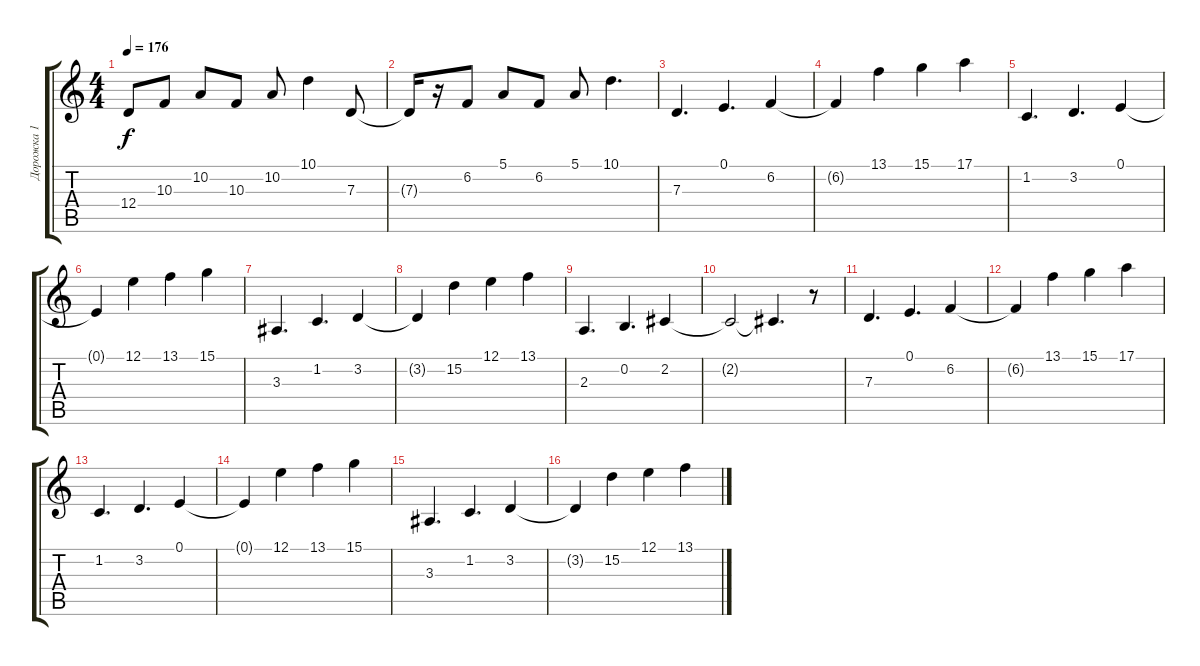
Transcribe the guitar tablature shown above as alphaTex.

\track ("Дорожка 1" "Дорожка 1") {instrument lead2sawtooth}
\staff {score tabs}
\tuning (E4 B3 G3 D3 A2 E2) {hide}
\ts (4 4)
\tempo 176
\clef g2
\ks c
12.4.8{dy f} 10.3.8 10.2.8 10.3.8 10.2.8 10.1.4 7.3.8 |
7.3{t}.16 r.16 6.2.8 5.1.8 6.2.8 5.1.8 10.1.4{d} |
7.3.4{d} 0.1.4{d} 6.2.4 |
6.2{t}.4 13.1.4 15.1.4 17.1.4 |
1.2.4{d} 3.2.4{d} 0.1.4 |
0.1{t}.4 12.1.4 13.1.4 15.1.4 |
3.3.4{d} 1.2.4{d} 3.2.4 |
3.2{t}.4 15.2.4 12.1.4 13.1.4 |
2.3.4{d} 0.2.4{d} 2.2.4 |
2.2{t}.2 2.2{t}.4{d} r.8 |
7.3.4{d} 0.1.4{d} 6.2.4 |
6.2{t}.4 13.1.4 15.1.4 17.1.4 |
1.2.4{d} 3.2.4{d} 0.1.4 |
0.1{t}.4 12.1.4 13.1.4 15.1.4 |
3.3.4{d} 1.2.4{d} 3.2.4 |
3.2{t}.4 15.2.4 12.1.4 13.1.4
